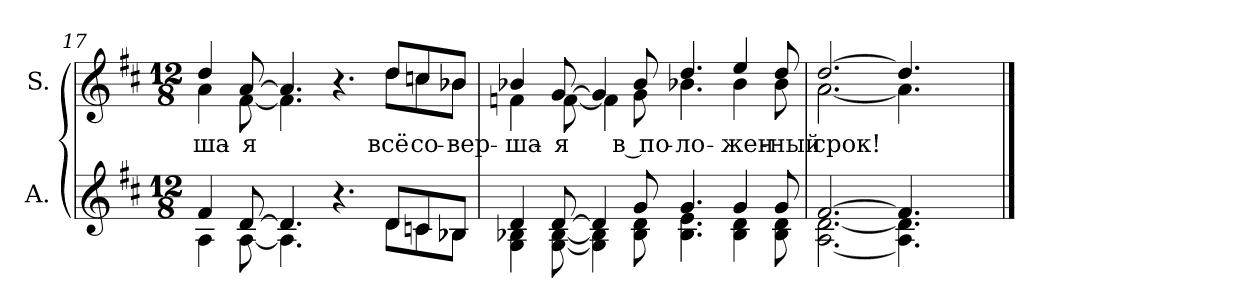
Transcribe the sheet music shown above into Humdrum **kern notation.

**kern	**kern	**text
*part2	*part1	*part1
*staff2	*staff1	*staff1
*I"A.	*I"S.	*
*I'A.	*I'S.	*
!!LO:LB:g=z
*clefG2	*clefG2	*
*k[f#c#]	*k[f#c#]	*
*D:	*D:	*
*M12/8	*M12/8	*
=17	=17	=17
*^	*^	*
!	!	!	!	!LO:LY:b:color=#000000
4f#i/	4Ai\	4ddi/	4ai\	-ша-
!	!	!	!	!LO:LY:b:color=#000000
[>8di/	[<8Ai\	[>8ai/	[<8f#i\	-я
4.di/]	4.Ai\]	4.ai/]	4.f#i\]	.
4.r	4.ryy	4.r	4.ryy	.
!	!	!	!	!LO:LY:b:color=#000000
8di/L	8di\L	8ddi/L	8ddi\L	всё
!	!	!	!	!LO:LY:b:color=#000000
8cni/	8ci\	8ccni/	8cci\	со-
!	!	!	!	!LO:LY:b:color=#000000
8B-Xi/J	8B-i\J	8b-Xi/J	8b-i\J	-вер-
=18	=18	=18	=18	=18
!	!	!	!	!LO:LY:b:color=#000000
4di/	4Gi\ 4B-Xi	4b-Xi/	4fni\	-ша-
!	!	!	!	!LO:LY:b:color=#000000
[>8di/	[<8Gi\ [<8B-i	[>8gi/	[<8fi\	-я
4di/]	4Gi\] 4B-i]	4gi/]	4fi\]	.
!	!	!	!	!LO:LY:b:color=#000000
8gi/	8B-i\ 8di	8b-i/	8gi\	в по-
!	!	!	!	!LO:LY:b:color=#000000
4.gi/	4.B-i\ 4.ei	4.ddi/	4.b-Xi\	-ло-
!	!	!	!	!LO:LY:b:color=#000000
4gi/	4B-i\ 4di	4eei/	4b-i\	-жен-
!	!	!	!	!LO:LY:b:color=#000000
8gi/	8B-i\ 8di	8ddi/	8b-i\	-ный
=19	=19	=19	=19	=19
!	!	!	!	!LO:LY:b:color=#000000
[>2.f#i/	[<2.Ai\ [<2.di	[>2.ddi/	[<2.ai\	срок!
4.f#i/]	4.Ai\] 4.di]	4.ddi/]	4.ai\]	.
4.ryy	4.ryy	4.ryy	4.ryy	.
*v	*v	*	*	*
*	*v	*v	*
==	==	==
*-	*-	*-
